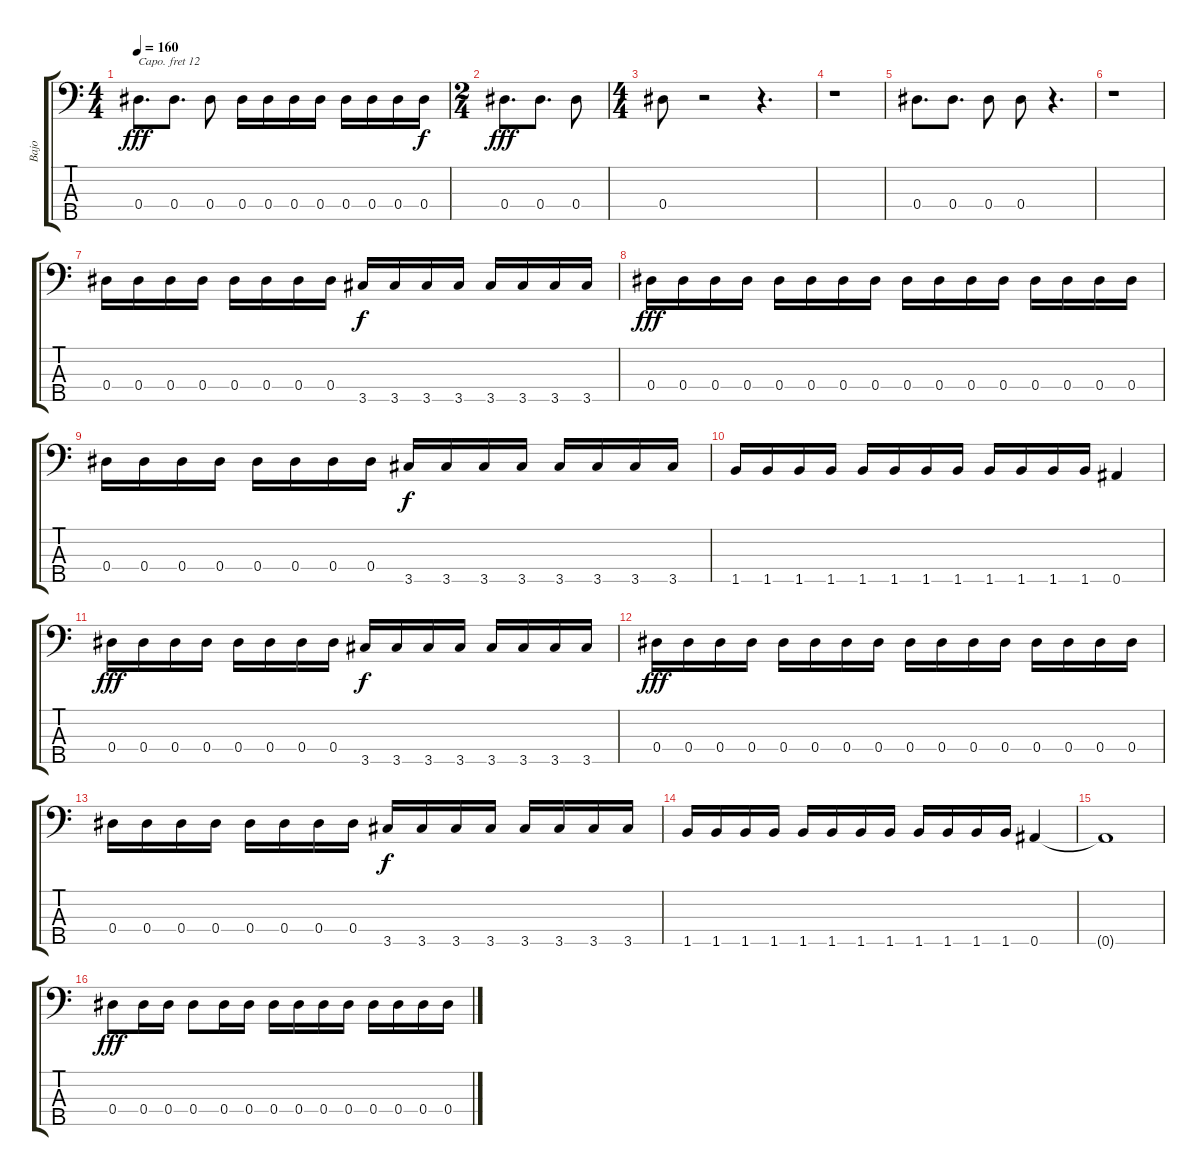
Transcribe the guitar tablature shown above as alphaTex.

\track ("Bajo" "Bajo") {instrument electricbassfinger}
\staff {score tabs}
\capo 12
\tuning (Gb2 Db2 Ab1 Eb1 Bb0) {hide}
\ts (4 4)
\tempo 160
\clef f4
\ks c
0.4.8{d dy fff} 0.4.8{d} 0.4.8 0.4.16 0.4.16 0.4.16 0.4.16 0.4.16 0.4.16 0.4.16 0.4.16{dy f} |
\ts (2 4)
0.4.8{d dy fff} 0.4.8{d} 0.4.8 |
\ts (4 4)
0.4.8 r.2 r.4{d} |
r.1 |
0.4.8{d} 0.4.8{d} 0.4.8 0.4.8 r.4{d} |
r.1 |
0.4.16 0.4.16 0.4.16 0.4.16 0.4.16 0.4.16 0.4.16 0.4.16 3.5.16{dy f} 3.5.16 3.5.16 3.5.16 3.5.16 3.5.16 3.5.16 3.5.16 |
0.4.16{dy fff} 0.4.16 0.4.16 0.4.16 0.4.16 0.4.16 0.4.16 0.4.16 0.4.16 0.4.16 0.4.16 0.4.16 0.4.16 0.4.16 0.4.16 0.4.16 |
0.4.16 0.4.16 0.4.16 0.4.16 0.4.16 0.4.16 0.4.16 0.4.16 3.5.16{dy f} 3.5.16 3.5.16 3.5.16 3.5.16 3.5.16 3.5.16 3.5.16 |
1.5.16 1.5.16 1.5.16 1.5.16 1.5.16 1.5.16 1.5.16 1.5.16 1.5.16 1.5.16 1.5.16 1.5.16 0.5.4 |
0.4.16{dy fff} 0.4.16 0.4.16 0.4.16 0.4.16 0.4.16 0.4.16 0.4.16 3.5.16{dy f} 3.5.16 3.5.16 3.5.16 3.5.16 3.5.16 3.5.16 3.5.16 |
0.4.16{dy fff} 0.4.16 0.4.16 0.4.16 0.4.16 0.4.16 0.4.16 0.4.16 0.4.16 0.4.16 0.4.16 0.4.16 0.4.16 0.4.16 0.4.16 0.4.16 |
0.4.16 0.4.16 0.4.16 0.4.16 0.4.16 0.4.16 0.4.16 0.4.16 3.5.16{dy f} 3.5.16 3.5.16 3.5.16 3.5.16 3.5.16 3.5.16 3.5.16 |
1.5.16 1.5.16 1.5.16 1.5.16 1.5.16 1.5.16 1.5.16 1.5.16 1.5.16 1.5.16 1.5.16 1.5.16 0.5.4 |
0.5{t}.1 |
0.4.8{dy fff} 0.4.16 0.4.16 0.4.8 0.4.16 0.4.16 0.4.16 0.4.16 0.4.16 0.4.16 0.4.16 0.4.16 0.4.16 0.4.16
